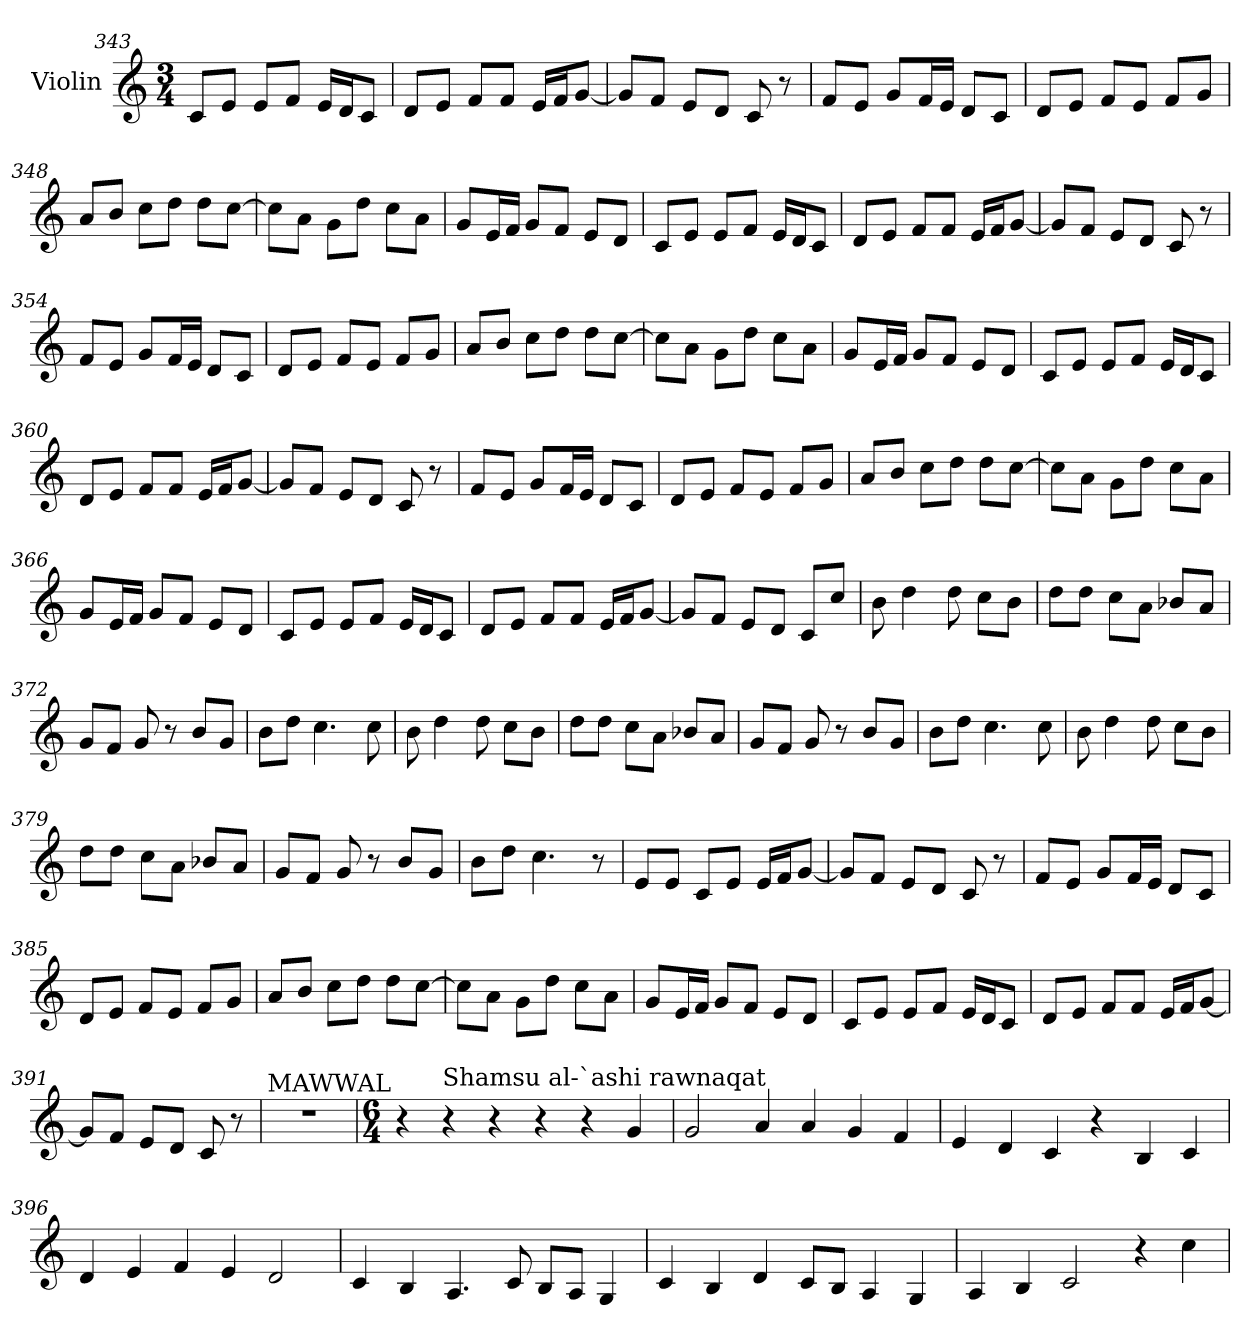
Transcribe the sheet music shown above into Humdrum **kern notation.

**kern
*part1
*staff1
*I"Violin
!!LO:PB:g=z
*clefG2
*k[]
*C:
*M3/4
=343
8c/L
8e/J
8e/L
8f/J
16e/LL
16d/J
8c/J
=344
8d/L
8e/J
8f/L
8f/J
16e/LL
16f/J
[8g/J
=345
8g/L]
8f/J
8e/L
8d/J
8c/
8r
!!LO:PB:g=z
=346
8f/L
8e/J
8g/L
16f/L
16e/JJ
8d/L
8c/J
=347
8d/L
8e/J
8f/L
8e/J
8f/L
8g/J
!!LO:PB:g=z
=348
8a/L
8b/J
8cc\L
8dd\J
8dd\L
[8cc\J
=349
8cc\L]
8a\J
8g\L
8dd\J
8cc\L
8a\J
=350
8g/L
16e/L
16f/JJ
8g/L
8f/J
8e/L
8d/J
=351
8c/L
8e/J
8e/L
8f/J
16e/LL
16d/J
8c/J
!!LO:PB:g=z
=352
8d/L
8e/J
8f/L
8f/J
16e/LL
16f/J
[8g/J
=353
8g/L]
8f/J
8e/L
8d/J
8c/
8r
=354
8f/L
8e/J
8g/L
16f/L
16e/JJ
8d/L
8c/J
=355
8d/L
8e/J
8f/L
8e/J
8f/L
8g/J
=356
8a/L
8b/J
8cc\L
8dd\J
8dd\L
[8cc\J
!!LO:PB:g=z
=357
8cc\L]
8a\J
8g\L
8dd\J
8cc\L
8a\J
=358
8g/L
16e/L
16f/JJ
8g/L
8f/J
8e/L
8d/J
!!LO:PB:g=z
=359
8c/L
8e/J
8e/L
8f/J
16e/LL
16d/J
8c/J
=360
8d/L
8e/J
8f/L
8f/J
16e/LL
16f/J
[8g/J
=361
8g/L]
8f/J
8e/L
8d/J
8c/
8r
!!LO:PB:g=z
=362
8f/L
8e/J
8g/L
16f/L
16e/JJ
8d/L
8c/J
=363
8d/L
8e/J
8f/L
8e/J
8f/L
8g/J
!!LO:PB:g=z
=364
8a/L
8b/J
8cc\L
8dd\J
8dd\L
[8cc\J
=365
8cc\L]
8a\J
8g\L
8dd\J
8cc\L
8a\J
=366
8g/L
16e/L
16f/JJ
8g/L
8f/J
8e/L
8d/J
=367
8c/L
8e/J
8e/L
8f/J
16e/LL
16d/J
8c/J
!!LO:PB:g=z
=368
8d/L
8e/J
8f/L
8f/J
16e/LL
16f/J
[8g/J
=369
8g/L]
8f/J
8e/L
8d/J
8c/L
8cc/J
!!LO:PB:g=z
=370
8b\
4dd\
8dd\
8cc\L
8b\J
=371
8dd\L
8dd\J
8cc\L
8a\J
8b-X/L
8a/J
=372
8g/L
8f/J
8g/
8r
8b/L
8g/J
=373
8b\L
8dd\J
4.cc\
8cc\
!!LO:PB:g=z
=374
8b\
4dd\
8dd\
8cc\L
8b\J
=375
8dd\L
8dd\J
8cc\L
8a\J
8b-X/L
8a/J
!!LO:PB:g=z
=376
8g/L
8f/J
8g/
8r
8b/L
8g/J
=377
8b\L
8dd\J
4.cc\
8cc\
=378
8b\
4dd\
8dd\
8cc\L
8b\J
=379
8dd\L
8dd\J
8cc\L
8a\J
8b-X/L
8a/J
!!LO:PB:g=z
=380
8g/L
8f/J
8g/
8r
8b/L
8g/J
=381
8b\L
8dd\J
4.cc\
8r
!!LO:PB:g=z
=382
8e/L
8e/J
8c/L
8e/J
16e/LL
16f/J
[8g/J
=383
8g/L]
8f/J
8e/L
8d/J
8c/
8r
=384
8f/L
8e/J
8g/L
16f/L
16e/JJ
8d/L
8c/J
=385
8d/L
8e/J
8f/L
8e/J
8f/L
8g/J
!!LO:PB:g=z
=386
8a/L
8b/J
8cc\L
8dd\J
8dd\L
[8cc\J
=387
8cc\L]
8a\J
8g\L
8dd\J
8cc\L
8a\J
!!LO:PB:g=z
=388
8g/L
16e/L
16f/JJ
8g/L
8f/J
8e/L
8d/J
=389
8c/L
8e/J
8e/L
8f/J
16e/LL
16d/J
8c/J
=390
8d/L
8e/J
8f/L
8f/J
16e/LL
16f/J
[8g/J
!!LO:PB:g=z
=391
8g/L]
8f/J
8e/L
8d/J
8c/
8r
=392
!LO:TX:a:t=MAWWAL
2.r
!!LO:PB:g=z
=393
*M6/4
*MM120
4r
!LO:TX:a:t=Shamsu al-`ashi rawnaqat
4r
4r
4r
4r
4g/
=394
2g/
4a/
4a/
4g/
4f/
=395
4e/
4d/
4c/
4r
4B/
4c/
!!LO:PB:g=z
=396
4d/
4e/
4f/
4e/
2d/
=397
4c/
4B/
4.A/
8c/
8B/L
8A/J
4G/
=398
4c/
4B/
4d/
8c/L
8B/J
4A/
4G/
!!LO:PB:g=z
=399
4A/
4B/
2c/
4r
4cc\
=
*-
